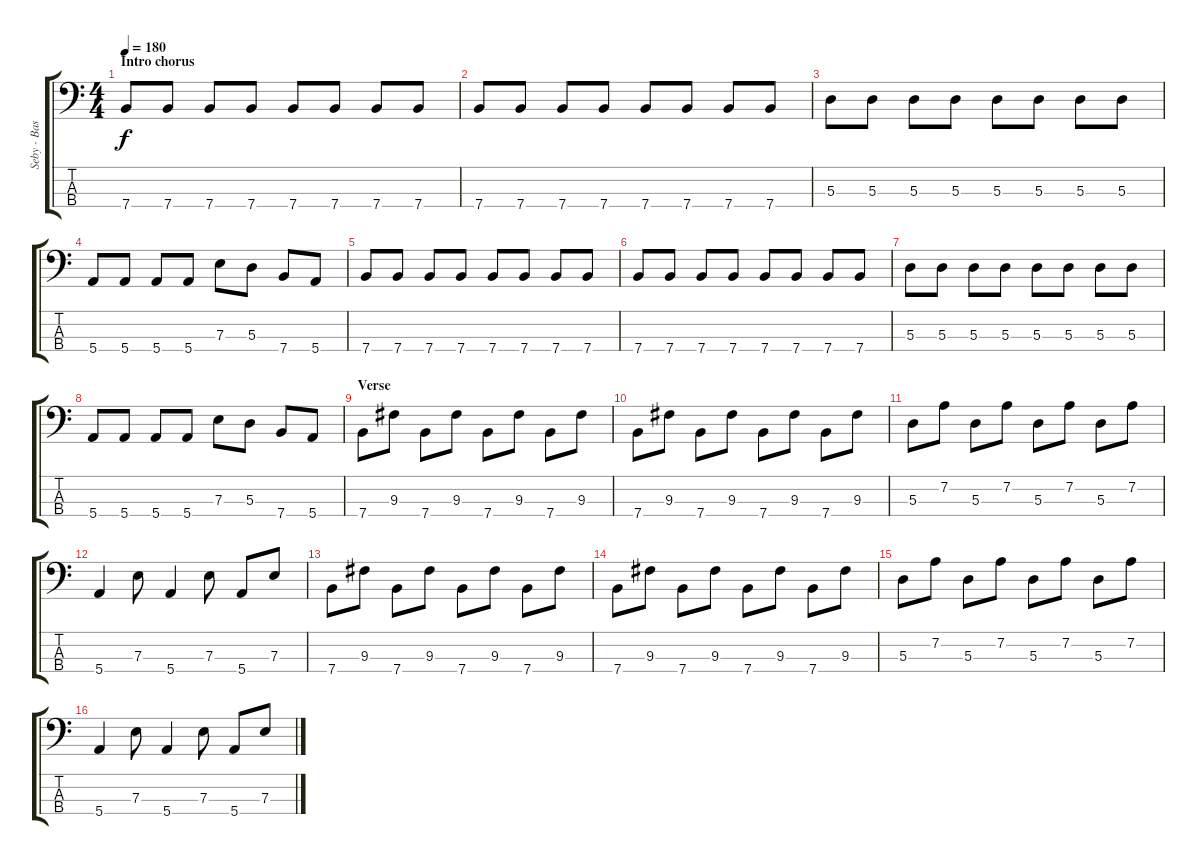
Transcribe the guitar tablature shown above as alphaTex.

\track ("Seby - Bass" "Seby - Bas") {instrument electricbasspick}
\staff {score tabs}
\tuning (G2 D2 A1 E1) {hide}
\ts (4 4)
\section ("" "Intro chorus")
\tempo 180
\clef f4
\ks c
7.4.8{dy f} 7.4.8 7.4.8 7.4.8 7.4.8 7.4.8 7.4.8 7.4.8 |
7.4.8 7.4.8 7.4.8 7.4.8 7.4.8 7.4.8 7.4.8 7.4.8 |
5.3.8 5.3.8 5.3.8 5.3.8 5.3.8 5.3.8 5.3.8 5.3.8 |
5.4.8 5.4.8 5.4.8 5.4.8 7.3.8 5.3.8 7.4.8 5.4.8 |
7.4.8 7.4.8 7.4.8 7.4.8 7.4.8 7.4.8 7.4.8 7.4.8 |
7.4.8 7.4.8 7.4.8 7.4.8 7.4.8 7.4.8 7.4.8 7.4.8 |
5.3.8 5.3.8 5.3.8 5.3.8 5.3.8 5.3.8 5.3.8 5.3.8 |
5.4.8 5.4.8 5.4.8 5.4.8 7.3.8 5.3.8 7.4.8 5.4.8 |
\section ("" "Verse")
7.4.8 9.3.8 7.4.8 9.3.8 7.4.8 9.3.8 7.4.8 9.3.8 |
7.4.8 9.3.8 7.4.8 9.3.8 7.4.8 9.3.8 7.4.8 9.3.8 |
5.3.8 7.2.8 5.3.8 7.2.8 5.3.8 7.2.8 5.3.8 7.2.8 |
5.4.4 7.3.8 5.4.4 7.3.8 5.4.8 7.3.8 |
7.4.8 9.3.8 7.4.8 9.3.8 7.4.8 9.3.8 7.4.8 9.3.8 |
7.4.8 9.3.8 7.4.8 9.3.8 7.4.8 9.3.8 7.4.8 9.3.8 |
5.3.8 7.2.8 5.3.8 7.2.8 5.3.8 7.2.8 5.3.8 7.2.8 |
5.4.4 7.3.8 5.4.4 7.3.8 5.4.8 7.3.8
